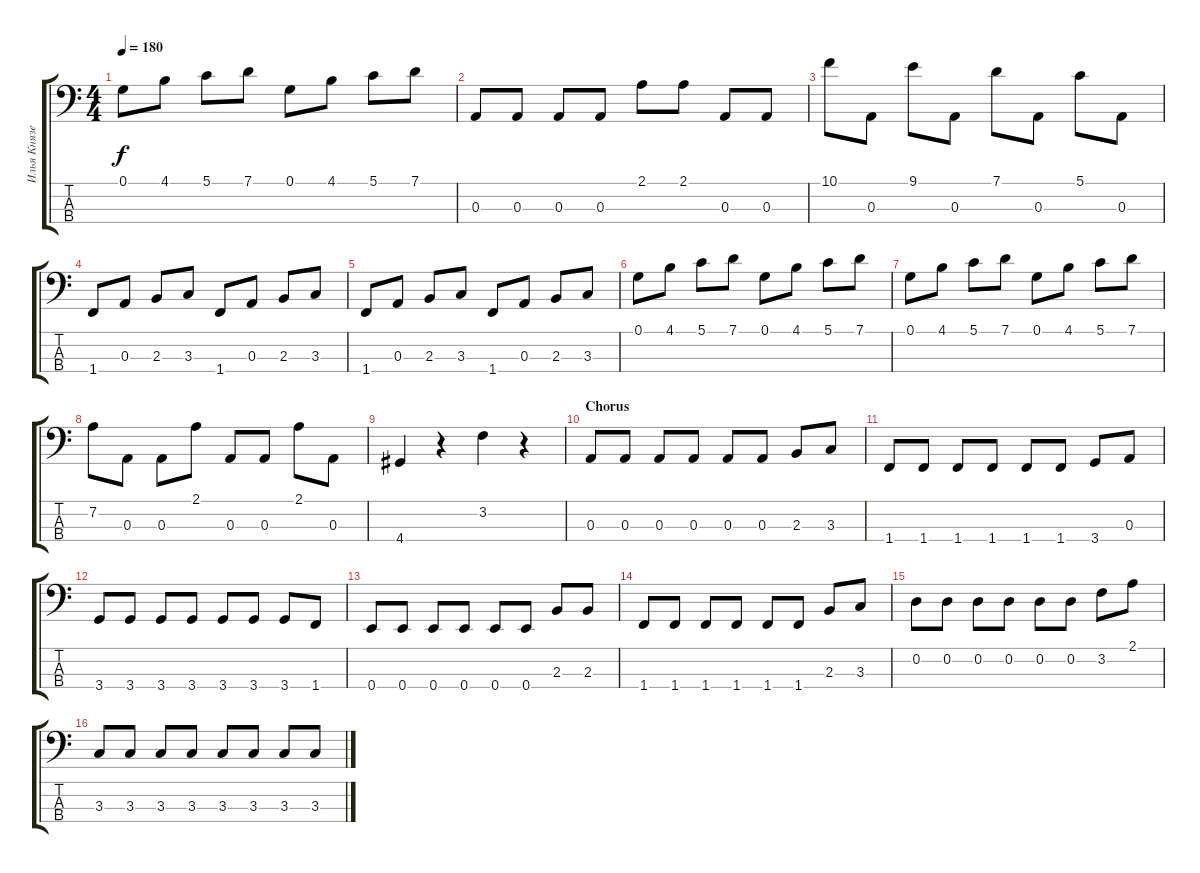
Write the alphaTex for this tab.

\track ("Илья Князев" "Илья Князе") {instrument electricbasspick}
\staff {score tabs}
\tuning (G2 D2 A1 E1) {hide}
\ts (4 4)
\tempo 180
\clef f4
\ks c
0.1.8{dy f} 4.1.8 5.1.8 7.1.8 0.1.8 4.1.8 5.1.8 7.1.8 |
0.3.8 0.3.8 0.3.8 0.3.8 2.1.8 2.1.8 0.3.8 0.3.8 |
10.1.8 0.3.8 9.1.8 0.3.8 7.1.8 0.3.8 5.1.8 0.3.8 |
1.4.8 0.3.8 2.3.8 3.3.8 1.4.8 0.3.8 2.3.8 3.3.8 |
1.4.8 0.3.8 2.3.8 3.3.8 1.4.8 0.3.8 2.3.8 3.3.8 |
0.1.8 4.1.8 5.1.8 7.1.8 0.1.8 4.1.8 5.1.8 7.1.8 |
0.1.8 4.1.8 5.1.8 7.1.8 0.1.8 4.1.8 5.1.8 7.1.8 |
7.2.8 0.3.8 0.3.8 2.1.8 0.3.8 0.3.8 2.1.8 0.3.8 |
4.4.4 r.4 3.2.4 r.4 |
\section ("" "Chorus")
0.3.8 0.3.8 0.3.8 0.3.8 0.3.8 0.3.8 2.3.8 3.3.8 |
1.4.8 1.4.8 1.4.8 1.4.8 1.4.8 1.4.8 3.4.8 0.3.8 |
3.4.8 3.4.8 3.4.8 3.4.8 3.4.8 3.4.8 3.4.8 1.4.8 |
0.4.8 0.4.8 0.4.8 0.4.8 0.4.8 0.4.8 2.3.8 2.3.8 |
1.4.8 1.4.8 1.4.8 1.4.8 1.4.8 1.4.8 2.3.8 3.3.8 |
0.2.8 0.2.8 0.2.8 0.2.8 0.2.8 0.2.8 3.2.8 2.1.8 |
3.3.8 3.3.8 3.3.8 3.3.8 3.3.8 3.3.8 3.3.8 3.3.8
